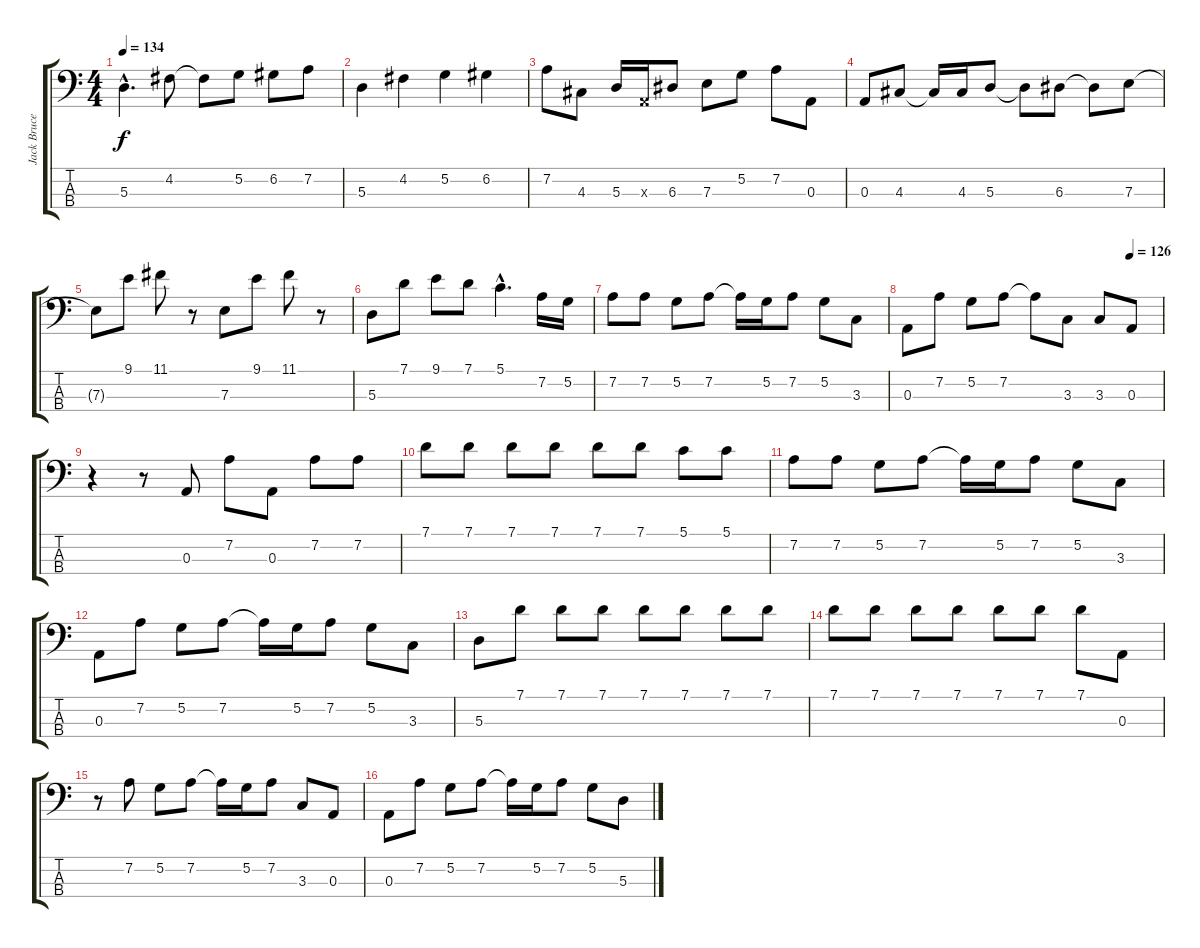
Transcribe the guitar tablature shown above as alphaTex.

\track ("Jack Bruce" "Jack Bruce") {instrument electricbassfinger}
\staff {score tabs}
\tuning (G2 D2 A1 E1) {hide}
\ts (4 4)
\tempo 134
\clef f4
\ks c
5.3{hac}.4{d dy f} 4.2.8 4.2{t}.8 5.2.8 6.2.8 7.2.8 |
5.3.4 4.2.4 5.2.4 6.2.4 |
7.2.8 4.3.8 5.3.16 0.3{x}.16 6.3.8 7.3.8 5.2.8 7.2.8 0.3.8 |
0.3.8 4.3.8 4.3{t}.16 4.3.16 5.3.8 5.3{t}.8 6.3.8 6.3{t}.8 7.3.8 |
7.3{t}.8 9.1.8 11.1.8 r.8 7.3.8 9.1.8 11.1.8 r.8 |
5.3.8 7.1.8 9.1.8 7.1.8 5.1{hac}.4{d} 7.2.16 5.2.16 |
7.2.8 7.2.8 5.2.8 7.2.8 7.2{t}.16 5.2.16 7.2.8 5.2.8 3.3.8 |
\tempo (126 0.875)
0.3.8 7.2.8 5.2.8 7.2.8 7.2{t}.8 3.3.8 3.3.8 0.3.8 |
r.4 r.8 0.3.8 7.2.8 0.3.8 7.2.8 7.2.8 |
7.1.8 7.1.8 7.1.8 7.1.8 7.1.8 7.1.8 5.1.8 5.1.8 |
7.2.8 7.2.8 5.2.8 7.2.8 7.2{t}.16 5.2.16 7.2.8 5.2.8 3.3.8 |
0.3.8 7.2.8 5.2.8 7.2.8 7.2{t}.16 5.2.16 7.2.8 5.2.8 3.3.8 |
5.3.8 7.1.8 7.1.8 7.1.8 7.1.8 7.1.8 7.1.8 7.1.8 |
7.1.8 7.1.8 7.1.8 7.1.8 7.1.8 7.1.8 7.1.8 0.3.8 |
r.8 7.2.8 5.2.8 7.2.8 7.2{t}.16 5.2.16 7.2.8 3.3.8 0.3.8 |
0.3.8 7.2.8 5.2.8 7.2.8 7.2{t}.16 5.2.16 7.2.8 5.2.8 5.3.8
